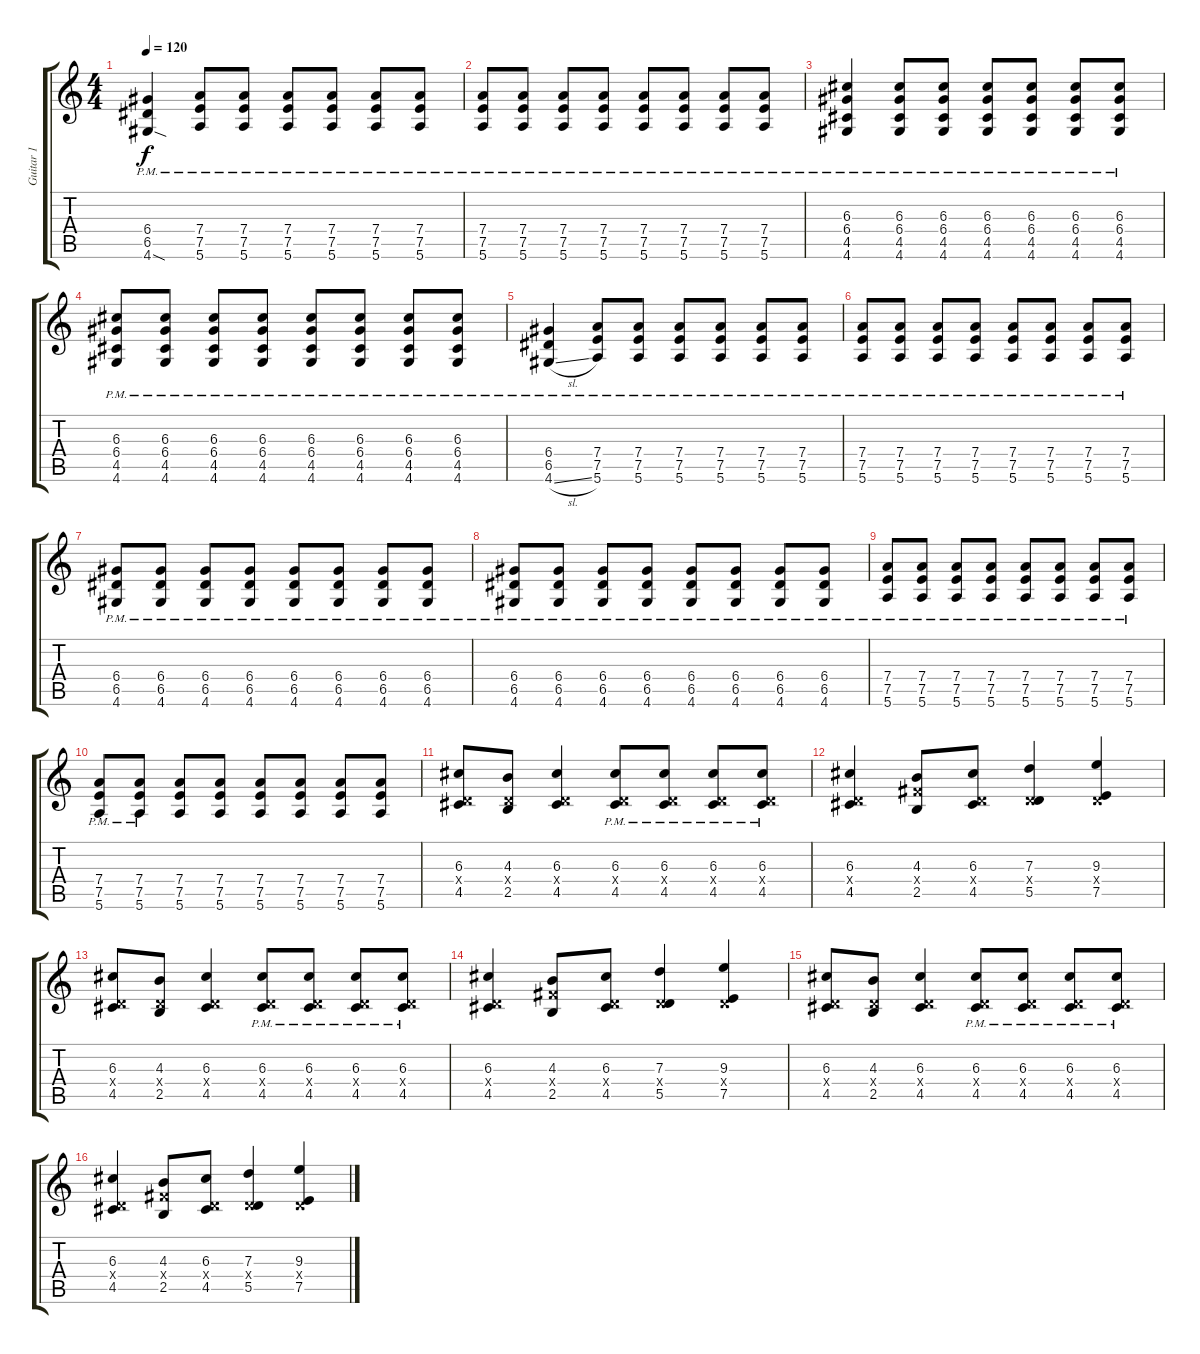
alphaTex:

\track ("Guitar 1" "Guitar 1") {instrument distortionguitar}
\staff {score tabs}
\tuning (E4 B3 G3 D3 A2 E2) {hide}
\ts (4 4)
\tempo 120
\clef g2
\ks c
(6.4{pm} 6.5{pm} 4.6{sod pm}).4{dy f} (7.4{pm} 7.5{pm} 5.6{pm}).8 (7.4{pm} 7.5{pm} 5.6{pm}).8 (7.4{pm} 7.5{pm} 5.6{pm}).8 (7.4{pm} 7.5{pm} 5.6{pm}).8 (7.4{pm} 7.5{pm} 5.6{pm}).8 (7.4{pm} 7.5{pm} 5.6{pm}).8 |
(7.4{pm} 7.5{pm} 5.6{pm}).8 (7.4{pm} 7.5{pm} 5.6{pm}).8 (7.4{pm} 7.5{pm} 5.6{pm}).8 (7.4{pm} 7.5{pm} 5.6{pm}).8 (7.4{pm} 7.5{pm} 5.6{pm}).8 (7.4{pm} 7.5{pm} 5.6{pm}).8 (7.4{pm} 7.5{pm} 5.6{pm}).8 (7.4{pm} 7.5{pm} 5.6{pm}).8 |
(6.3{pm} 6.4{pm} 4.5{pm} 4.6).4 (6.3{pm} 6.4{pm} 4.5{pm} 4.6{pm}).8 (6.3{pm} 6.4{pm} 4.5{pm} 4.6{pm}).8 (6.3{pm} 6.4{pm} 4.5{pm} 4.6{pm}).8 (6.3{pm} 6.4{pm} 4.5{pm} 4.6{pm}).8 (6.3{pm} 6.4{pm} 4.5{pm} 4.6{pm}).8 (6.3{pm} 6.4{pm} 4.5{pm} 4.6{pm}).8 |
(6.3{pm} 6.4{pm} 4.5{pm} 4.6{pm}).8 (6.3{pm} 6.4{pm} 4.5{pm} 4.6{pm}).8 (6.3{pm} 6.4{pm} 4.5{pm} 4.6{pm}).8 (6.3{pm} 6.4{pm} 4.5{pm} 4.6{pm}).8 (6.3{pm} 6.4{pm} 4.5{pm} 4.6{pm}).8 (6.3{pm} 6.4{pm} 4.5{pm} 4.6{pm}).8 (6.3{pm} 6.4{pm} 4.5{pm} 4.6{pm}).8 (6.3{pm} 6.4{pm} 4.5{pm} 4.6{pm}).8 |
(6.4{pm} 6.5{pm} 4.6{sl pm}).4 (7.4{pm} 7.5{pm} 5.6{pm}).8 (7.4{pm} 7.5{pm} 5.6{pm}).8 (7.4{pm} 7.5{pm} 5.6{pm}).8 (7.4{pm} 7.5{pm} 5.6{pm}).8 (7.4{pm} 7.5{pm} 5.6{pm}).8 (7.4{pm} 7.5{pm} 5.6{pm}).8 |
(7.4{pm} 7.5{pm} 5.6{pm}).8 (7.4{pm} 7.5{pm} 5.6{pm}).8 (7.4{pm} 7.5{pm} 5.6{pm}).8 (7.4{pm} 7.5{pm} 5.6{pm}).8 (7.4{pm} 7.5{pm} 5.6{pm}).8 (7.4{pm} 7.5{pm} 5.6{pm}).8 (7.4{pm} 7.5{pm} 5.6{pm}).8 (7.4{pm} 7.5{pm} 5.6{pm}).8 |
(6.4{pm} 6.5{pm} 4.6{pm}).8 (6.4{pm} 6.5{pm} 4.6{pm}).8 (6.4{pm} 6.5{pm} 4.6{pm}).8 (6.4{pm} 6.5{pm} 4.6{pm}).8 (6.4{pm} 6.5{pm} 4.6{pm}).8 (6.4{pm} 6.5{pm} 4.6{pm}).8 (6.4{pm} 6.5{pm} 4.6{pm}).8 (6.4{pm} 6.5{pm} 4.6{pm}).8 |
(6.4{pm} 6.5{pm} 4.6{pm}).8 (6.4{pm} 6.5{pm} 4.6{pm}).8 (6.4{pm} 6.5{pm} 4.6{pm}).8 (6.4{pm} 6.5{pm} 4.6{pm}).8 (6.4{pm} 6.5{pm} 4.6{pm}).8 (6.4{pm} 6.5{pm} 4.6{pm}).8 (6.4{pm} 6.5{pm} 4.6{pm}).8 (6.4{pm} 6.5{pm} 4.6{pm}).8 |
(7.4{pm} 7.5{pm} 5.6{pm}).8 (7.4{pm} 7.5{pm} 5.6{pm}).8 (7.4{pm} 7.5{pm} 5.6{pm}).8 (7.4{pm} 7.5{pm} 5.6{pm}).8 (7.4{pm} 7.5{pm} 5.6{pm}).8 (7.4{pm} 7.5{pm} 5.6{pm}).8 (7.4{pm} 7.5{pm} 5.6{pm}).8 (7.4{pm} 7.5{pm} 5.6{pm}).8 |
(7.4{pm} 7.5{pm} 5.6{pm}).8 (7.4{pm} 7.5{pm} 5.6{pm}).8 (7.4 7.5 5.6).8 (7.4 7.5 5.6).8 (7.4 7.5 5.6).8 (7.4 7.5 5.6).8 (7.4 7.5 5.6).8 (7.4 7.5 5.6).8 |
(6.3 0.4{x} 4.5).8 (4.3 0.4{x} 2.5).8 (6.3 0.4{x} 4.5).4 (6.3{pm} 0.4{x} 4.5{pm}).8 (6.3{pm} 0.4{x} 4.5{pm}).8 (6.3{pm} 0.4{x} 4.5{pm}).8 (6.3{pm} 0.4{x} 4.5{pm}).8 |
(6.3 0.4{x} 4.5).4 (4.3 4.4{x} 2.5).8 (6.3 0.4{x} 4.5).8 (7.3 0.4{x} 5.5).4 (9.3 0.4{x} 7.5).4 |
(6.3 0.4{x} 4.5).8 (4.3 0.4{x} 2.5).8 (6.3 0.4{x} 4.5).4 (6.3{pm} 0.4{x} 4.5{pm}).8 (6.3{pm} 0.4{x} 4.5{pm}).8 (6.3{pm} 0.4{x} 4.5{pm}).8 (6.3{pm} 0.4{x} 4.5{pm}).8 |
(6.3 0.4{x} 4.5).4 (4.3 4.4{x} 2.5).8 (6.3 0.4{x} 4.5).8 (7.3 0.4{x} 5.5).4 (9.3 0.4{x} 7.5).4 |
(6.3 0.4{x} 4.5).8 (4.3 0.4{x} 2.5).8 (6.3 0.4{x} 4.5).4 (6.3{pm} 0.4{x} 4.5{pm}).8 (6.3{pm} 0.4{x} 4.5{pm}).8 (6.3{pm} 0.4{x} 4.5{pm}).8 (6.3{pm} 0.4{x} 4.5{pm}).8 |
(6.3 0.4{x} 4.5).4 (4.3 4.4{x} 2.5).8 (6.3 0.4{x} 4.5).8 (7.3 0.4{x} 5.5).4 (9.3 0.4{x} 7.5).4
